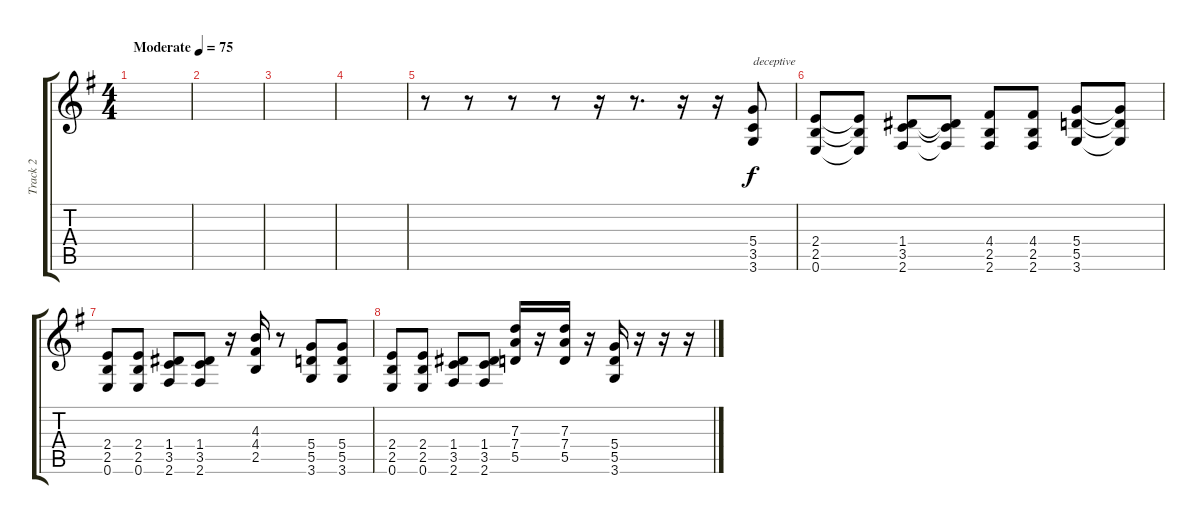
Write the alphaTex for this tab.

\track ("Track 2" "Track 2") {instrument overdrivenguitar}
\staff {score tabs}
\tuning (E4 B3 G3 D3 A2 E2) {hide}
\ts (4 4)
\tempo (75 "Moderate")
\clef g2
\ks eminor
|
|
|
|
r.8 r.8 r.8 r.8 r.16 r.8{d} r.16 r.16 (5.4 3.5 3.6).8{txt "deceptive"} |
(2.4 2.5 0.6).8 (2.4{t} 2.5{t} 0.6{t}).8 (1.4 3.5 2.6).8 (1.4{t} 3.5{t} 2.6{t}).8 (4.4 2.5 2.6).8 (4.4 2.5 2.6).8 (5.4 5.5 3.6).8 (5.4{t} 5.5{t} 3.6{t}).8 |
(2.4 2.5 0.6).8 (2.4 2.5 0.6).8 (1.4 3.5 2.6).8 (1.4 3.5 2.6).8 r.16 (4.3 4.4 2.5).16 r.8 (5.4 5.5 3.6).8 (5.4 5.5 3.6).8 |
(2.4 2.5 0.6).8 (2.4 2.5 0.6).8 (1.4 3.5 2.6).8 (1.4 3.5 2.6).8 (7.3 7.4 5.5).16 r.16 (7.3 7.4 5.5).16 r.16 (5.4 5.5 3.6).16 r.16 r.16 r.16
